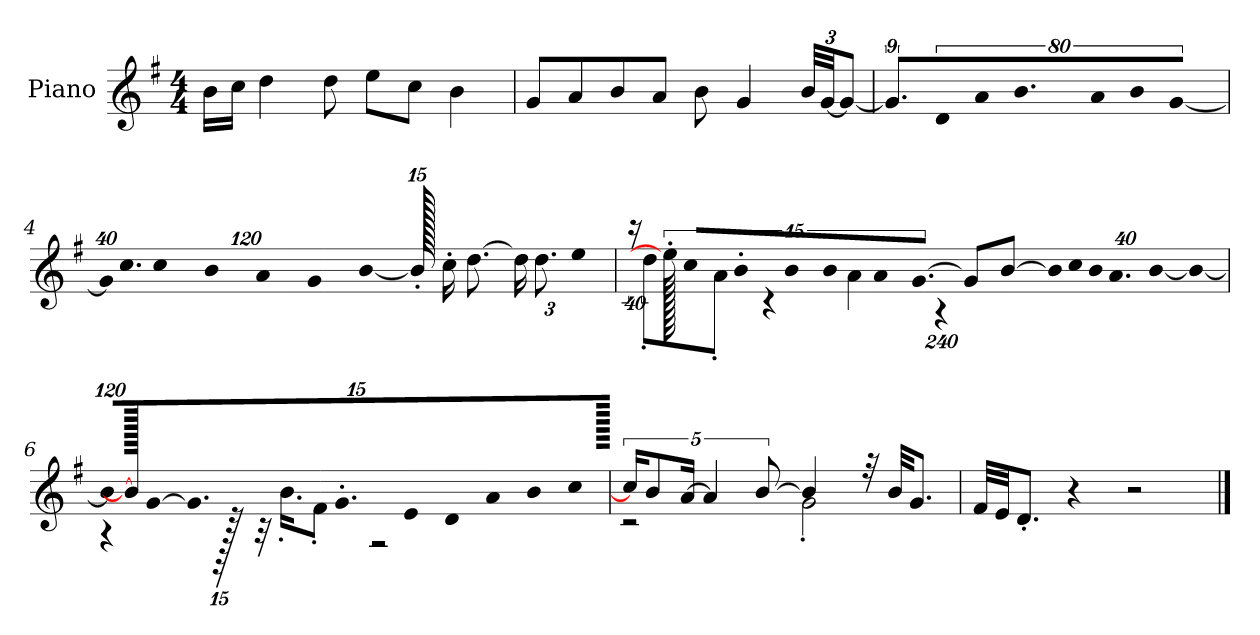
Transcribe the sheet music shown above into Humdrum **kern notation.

**kern
*part1
*staff1
*I"Piano
*I'P-no
*clefG2
*k[f#]
*M4/4
*MM90
=1
16b\LL
16cc\JJ
4dd\
8dd\
8ee\L
8cc\J
4b\
=2
8g/L
8a/
8b/
8a/J
8b\
4g/
*Xbrackettup
48b/LLL
[48g/JJ
12g/J_
=3
*brackettup
9.g/L]
!LO:N:vis=8
640%71d/
!LO:N:vis=8
640%71a/
9.b/
!LO:N:vis=8
640%71a/
!LO:N:vis=8
640%71b/J
!LO:N:vis=4
[1920%427g/
=4
*Xbrackettup
!LO:N:vis=32
640%23g/KLL]
!LO:N:vis=16.
960%103cc/
!LO:N:vis=16
1920%137cc/
!LO:N:vis=16
1920%137b/
!LO:N:vis=16
1920%137a/
!LO:N:vis=32
640%23g/K
[384%41b/J
1920b'/]
16cc'\KL
[8.dd\J
24dd\KL]
12.dd\
[640%53ee\J
!!LO:LB:g=z
=5
*brackettup
!LO:N:vis=32
*^
640%23r	960ryy
.	8dd'\L
1920ee'\]	.
!LO:N:vis=32	!
640%23cc/KLL	.
!LO:N:vis=16	!
1920%137b'/J	.
.	8a'\J
!LO:N:vis=8	!
960%137b/	.
.	4r
!LO:N:vis=16	!
1920%137b/L	.
!LO:N:vis=32	!
640%23a/K	.
!LO:N:vis=16.	!
[960%103g/JJ	.
8g/L]	4a\
[8b/J	.
*Xbrackettup	*
!LO:N:vis=32	!
640%23b/LLL]	960%239r
!LO:N:vis=32	!
640%23cc/	.
!LO:N:vis=32	!
640%23b/	.
!LO:N:vis=32.	!
1920%103a/	.
!LO:N:vis=64	!
[960%17b/JK	.
128%9b/_	.
.	1920ryy
=6	=6
!LO:N:vis=16	!
1920%107b/LL]	4r
960b/_	.
!LO:N:vis=16	!
[1920%107g/J	.
9.g/]	.
.	960r
.	32r
9.g'/	.
.	16.b'\KL
.	8f#'\J
!LO:N:vis=8	!
640%71e/	.
.	2r
!LO:N:vis=8	!
640%71d/	.
!LO:N:vis=8	!
640%71a/	.
!LO:N:vis=8	!
640%71b/	.
!LO:N:vis=8	!
[640%71cc/J	.
1920ryy	.
=7	=7
*brackettup	*
20cc/KL]	2r
10b/	.
[20a/Jk	.
5a/]	.
[10b/	.
4b/]	2g'\
32r	.
32b/KKL	.
8.g/J	.
*v	*v
!!LO:LB:g=z
=8
32f#/LLL
32e/JJ
8.d'/J
4r
2r
==
*-
